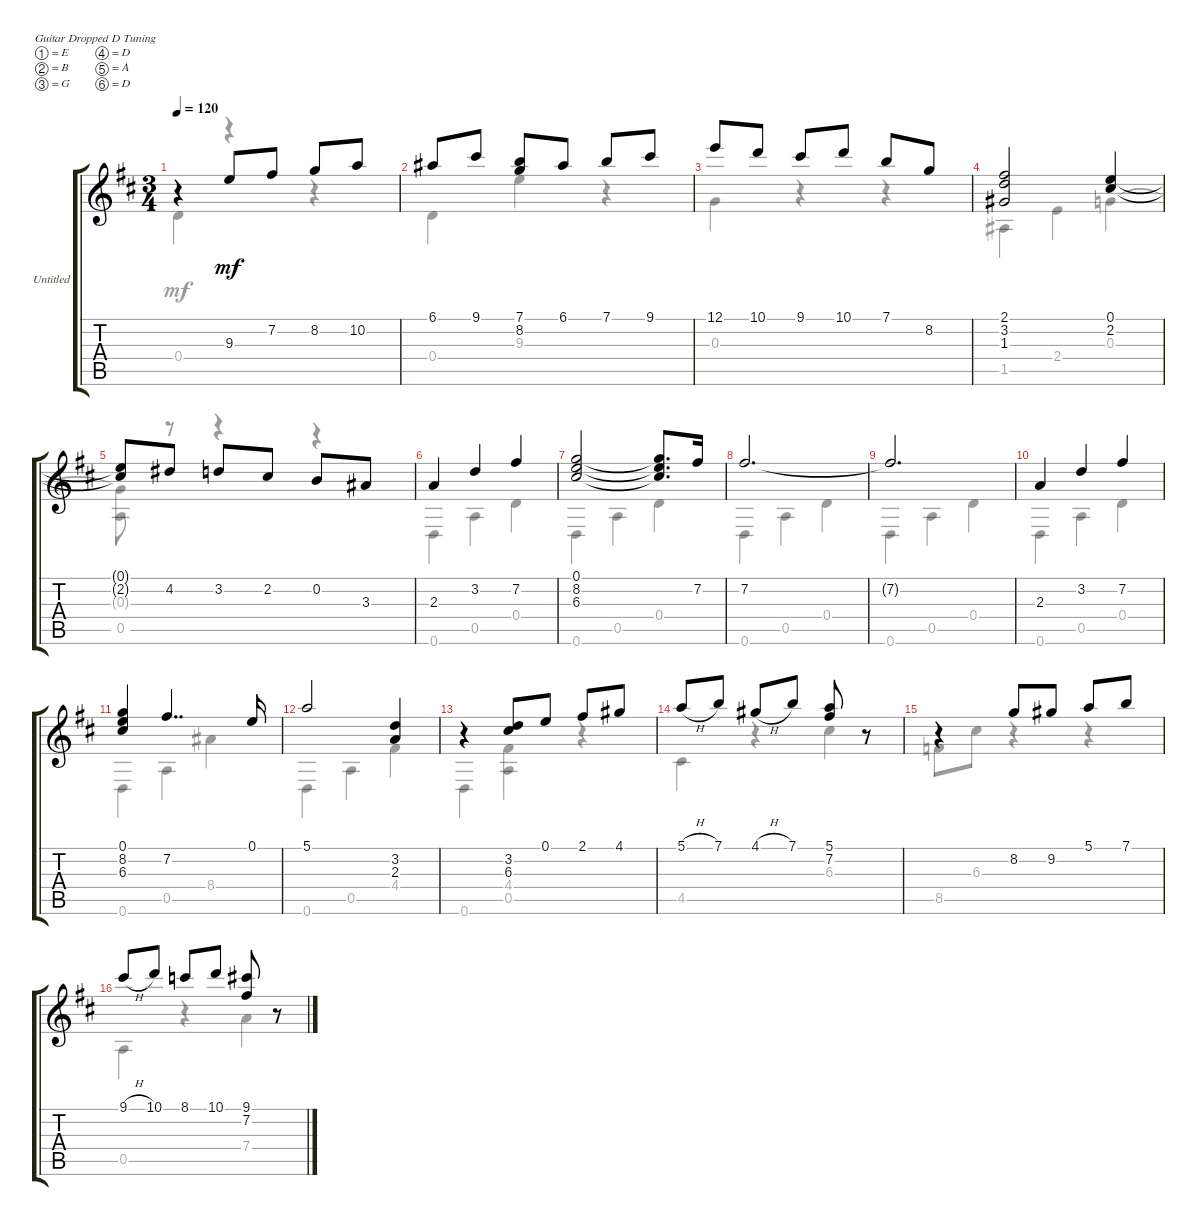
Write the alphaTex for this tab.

\bracketExtendMode groupsimilarinstruments
\firstSystemTrackNameOrientation horizontal
\otherSystemsTrackNameOrientation horizontal
\track ("Untitled" "Untitled") {instrument acousticguitarnylon}
\staff {score tabs}
\tuning (E4 B3 G3 D3 A2 D2)
\voice
\ts (3 4)
\tempo 120
\clef g2
\ks d
r.4{dy mf} 9.3.8 7.2.8 8.2.8 10.2.8 |
6.1.8 9.1.8 (7.1 8.2).8 6.1.8 7.1.8 9.1.8 |
12.1.8 10.1.8 9.1.8 10.1.8 7.1.8 8.2.8 |
(2.1 3.2 1.3).2 (0.1 2.2).4 |
(0.1{t} 2.2{t}).8 4.2.8 3.2.8 2.2.8 0.2.8 3.3.8 |
2.3.4 3.2.4 7.2.4 |
(8.2 0.1 6.3).2 (8.2{t} 0.1{t} 6.3{t}).8{d} 7.2.16 |
7.2.2{d} |
7.2{t}.2{d} |
2.3.4 3.2.4 7.2.4 |
(8.2 0.1 6.3).4 7.2.4{dd} 0.1.16 |
5.1.2 (3.2 2.3).4 |
r.4 (3.2 6.3).8 0.1.8 2.1.8 4.1.8 |
5.1{h}.8 7.1.8 4.1{h}.8 7.1.8 (5.1 7.2).8 r.8 |
r.4 8.2.8 9.2.8 5.1.8 7.1.8 |
9.1{h}.8 10.1.8 8.1.8 10.1.8 (9.1 7.2).8 r.8
\voice
\clef g2
\ottava regular
\simile none
\ks d
0.4.4{dy mf} r.4 r.4 |
0.4.4 9.3.4 r.4 |
0.3.4 r.4 r.4 |
1.5.4 2.4.4 0.3.4 |
(0.3{t} 0.5).8 r.8 r.4 r.4 |
0.6.4 0.5.4 0.4.4 |
0.6.4 0.5.4 0.4.4 |
0.6.4 0.5.4 0.4.4 |
0.6.4 0.5.4 0.4.4 |
0.6.4 0.5.4 0.4.4 |
0.6.4 0.5.4 8.4.4 |
0.6.4 0.5.4 4.4.4 |
0.6.4 (4.4 0.5).4 r.4 |
4.5.4 r.4 6.3.4 |
8.5.8 6.3.8 r.4 r.4 |
0.5.4 r.4 7.4.4
